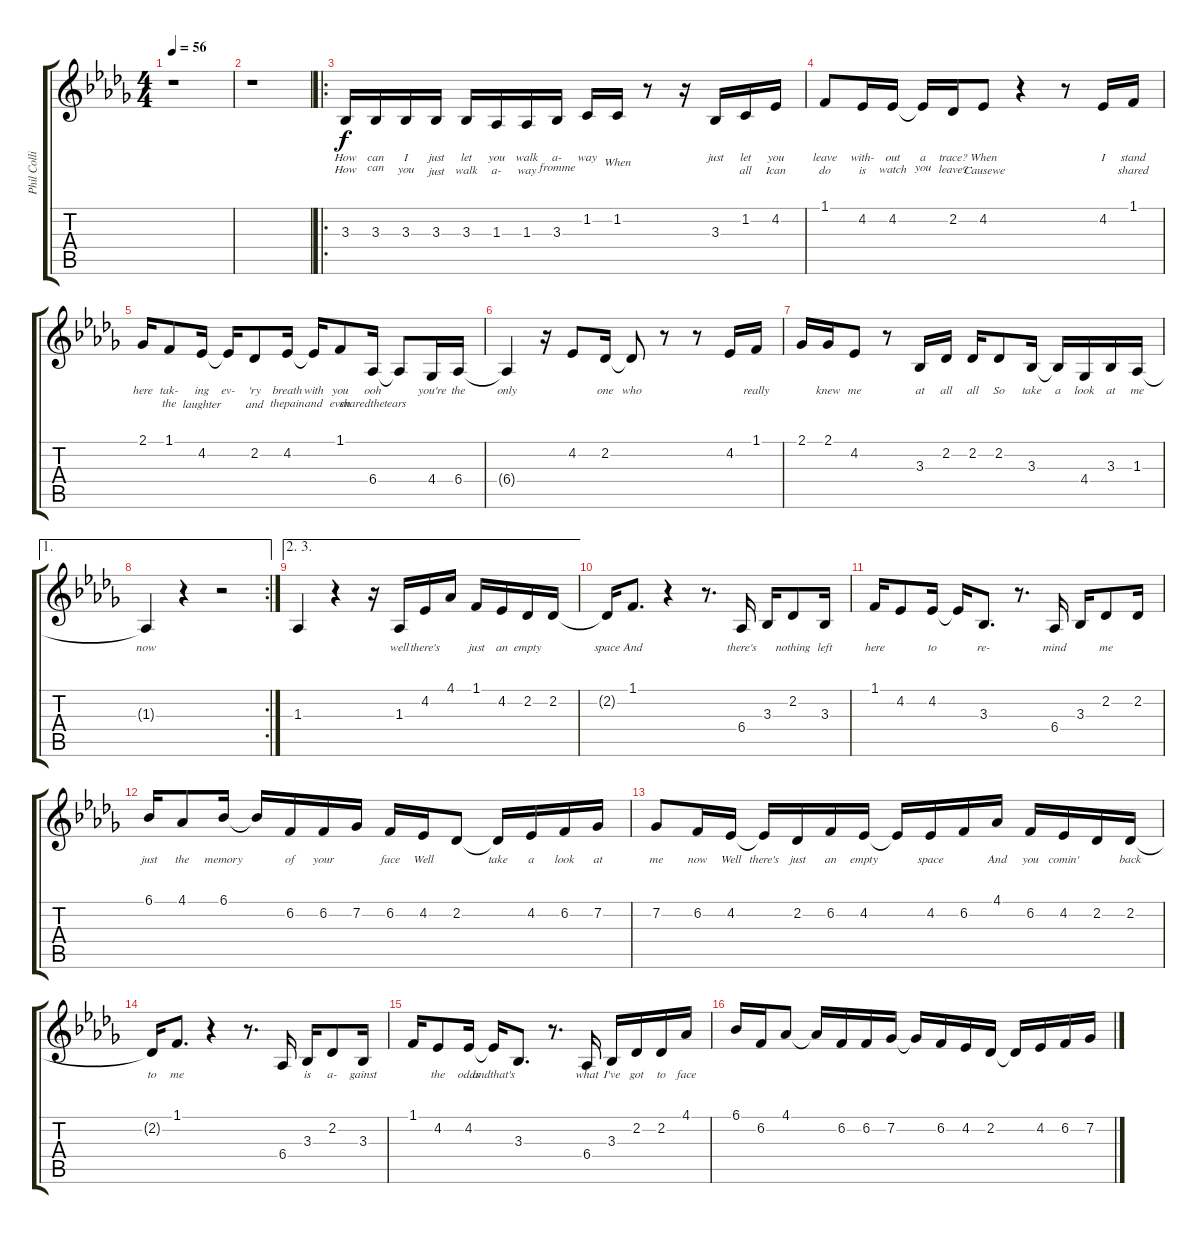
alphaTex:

\track ("Phil Collins (melody)" "Phil Colli") {instrument brightacousticpiano}
\staff {score tabs}
\tuning (E4 B3 G3 D3 A2 E2) {hide}
\ts (4 4)
\tempo 56
\clef g2
\ks bbminor
r.1{dy f instrument brightacousticpiano} |
r.1 |
\ro
3.3.16{lyrics (0 "How") lyrics (1 "How") lyrics (2 "") lyrics (3 "") lyrics (4 "")} 3.3.16{lyrics (0 "can") lyrics (1 "can") lyrics (2 "") lyrics (3 "") lyrics (4 "")} 3.3.16{lyrics (0 "I") lyrics (1 "you") lyrics (2 "") lyrics (3 "") lyrics (4 "")} 3.3.16{lyrics (0 "just") lyrics (1 "just") lyrics (2 "") lyrics (3 "") lyrics (4 "")} 3.3.16{lyrics (0 "let") lyrics (1 "walk") lyrics (2 "") lyrics (3 "") lyrics (4 "")} 1.3.16{lyrics (0 "you") lyrics (1 "a-") lyrics (2 "") lyrics (3 "") lyrics (4 "")} 1.3.16{lyrics (0 "walk") lyrics (1 "way") lyrics (2 "") lyrics (3 "") lyrics (4 "")} 3.3.16{lyrics (0 "a-") lyrics (1 "fromme") lyrics (2 "") lyrics (3 "") lyrics (4 "")} 1.2.16{lyrics (0 "way") lyrics (1 " ") lyrics (2 "") lyrics (3 "") lyrics (4 "")} 1.2.16{lyrics (0 " ") lyrics (1 "When") lyrics (2 "") lyrics (3 "") lyrics (4 "")} r.8 r.16 3.3.16{lyrics (0 "just") lyrics (1 " ") lyrics (2 "") lyrics (3 "") lyrics (4 "")} 1.2.16{lyrics (0 "let") lyrics (1 "all") lyrics (2 "") lyrics (3 "") lyrics (4 "")} 4.2.16{lyrics (0 "you") lyrics (1 "Ican") lyrics (2 "") lyrics (3 "") lyrics (4 "")} |
1.1.8{lyrics (0 "leave") lyrics (1 "do") lyrics (2 "") lyrics (3 "") lyrics (4 "")} 4.2.16{lyrics (0 "with-") lyrics (1 "is") lyrics (2 "") lyrics (3 "") lyrics (4 "")} 4.2.16{lyrics (0 "out") lyrics (1 "watch") lyrics (2 "") lyrics (3 "") lyrics (4 "")} 4.2{t}.16{lyrics (0 "a") lyrics (1 "you") lyrics (2 "") lyrics (3 "") lyrics (4 "")} 2.2.16{lyrics (0 "trace?") lyrics (1 "leave?") lyrics (2 "") lyrics (3 "") lyrics (4 "")} 4.2.8{lyrics (0 "When") lyrics (1 "'Causewe") lyrics (2 "") lyrics (3 "") lyrics (4 "")} r.4 r.8 4.2.16{lyrics (0 "I") lyrics (1 " ") lyrics (2 "") lyrics (3 "") lyrics (4 "")} 1.1.16{lyrics (0 "stand") lyrics (1 "shared") lyrics (2 "") lyrics (3 "") lyrics (4 "")} |
2.1.16{lyrics (0 "here") lyrics (1 " ") lyrics (2 "") lyrics (3 "") lyrics (4 "")} 1.1.8{lyrics (0 "tak-") lyrics (1 "the") lyrics (2 "") lyrics (3 "") lyrics (4 "")} 4.2.16{lyrics (0 "ing") lyrics (1 "laughter") lyrics (2 "") lyrics (3 "") lyrics (4 "")} 4.2{t}.16{lyrics (0 "ev-") lyrics (1 " ") lyrics (2 "") lyrics (3 "") lyrics (4 "")} 2.2.8{lyrics (0 "'ry") lyrics (1 "and") lyrics (2 "") lyrics (3 "") lyrics (4 "")} 4.2.16{lyrics (0 "breath") lyrics (1 "thepain") lyrics (2 "") lyrics (3 "") lyrics (4 "")} 4.2{t}.16{lyrics (0 "with") lyrics (1 "and") lyrics (2 "") lyrics (3 "") lyrics (4 "")} 1.1.8{lyrics (0 "you") lyrics (1 "even") lyrics (2 "") lyrics (3 "") lyrics (4 "")} 6.4.16{lyrics (0 "ooh") lyrics (1 "sharedthetears") lyrics (2 "") lyrics (3 "") lyrics (4 "")} 6.4{t}.8{lyrics (0 " ") lyrics (1 " ") lyrics (2 "") lyrics (3 "") lyrics (4 "")} 4.4.16{lyrics (0 "you're") lyrics (1 " ") lyrics (2 "") lyrics (3 "") lyrics (4 "")} 6.4.16{lyrics (0 "the") lyrics (1 " ") lyrics (2 "") lyrics (3 "") lyrics (4 "")} |
6.4{t}.4{lyrics (0 "only") lyrics (1 " ") lyrics (2 "") lyrics (3 "") lyrics (4 "")} r.16 4.2.8{lyrics (0 " ") lyrics (1 " ") lyrics (2 "") lyrics (3 "") lyrics (4 "")} 2.2.16{lyrics (0 "one") lyrics (1 " ") lyrics (2 "") lyrics (3 "") lyrics (4 "")} 2.2{t}.8{lyrics (0 "who") lyrics (1 " ") lyrics (2 "") lyrics (3 "") lyrics (4 "")} r.8 r.8 4.2.16{lyrics (0 " ") lyrics (1 "") lyrics (2 "") lyrics (3 "") lyrics (4 "")} 1.1.16{lyrics (0 "really") lyrics (1 "") lyrics (2 "") lyrics (3 "") lyrics (4 "")} |
2.1.16{lyrics (0 " ") lyrics (1 "") lyrics (2 "") lyrics (3 "") lyrics (4 "")} 2.1.16{lyrics (0 "knew") lyrics (1 "") lyrics (2 "") lyrics (3 "") lyrics (4 "")} 4.2.8{lyrics (0 "me") lyrics (1 "") lyrics (2 "") lyrics (3 "") lyrics (4 "")} r.8 3.3.16{lyrics (0 "at") lyrics (1 "") lyrics (2 "") lyrics (3 "") lyrics (4 "")} 2.2.16{lyrics (0 "all") lyrics (1 "") lyrics (2 "") lyrics (3 "") lyrics (4 "")} 2.2.16{lyrics (0 "all") lyrics (1 "") lyrics (2 "") lyrics (3 "") lyrics (4 "")} 2.2.8{lyrics (0 "So") lyrics (1 "") lyrics (2 "") lyrics (3 "") lyrics (4 "")} 3.3.16{lyrics (0 "take") lyrics (1 "") lyrics (2 "") lyrics (3 "") lyrics (4 "")} 3.3{t}.16{lyrics (0 "a") lyrics (1 "") lyrics (2 "") lyrics (3 "") lyrics (4 "")} 4.4.16{lyrics (0 "look") lyrics (1 "") lyrics (2 "") lyrics (3 "") lyrics (4 "")} 3.3.16{lyrics (0 "at") lyrics (1 "") lyrics (2 "") lyrics (3 "") lyrics (4 "")} 1.3.16{lyrics (0 "me") lyrics (1 "") lyrics (2 "") lyrics (3 "") lyrics (4 "")} |
\ae 1
\rc 2
1.3{t}.4{lyrics (0 "now") lyrics (1 "") lyrics (2 "") lyrics (3 "") lyrics (4 "")} r.4 r.2 |
\ae (2 3)
1.3.4{lyrics (0 " ") lyrics (1 "") lyrics (2 "") lyrics (3 "") lyrics (4 "")} r.4 r.16 1.3.16{lyrics (0 "well") lyrics (1 "") lyrics (2 "") lyrics (3 "") lyrics (4 "")} 4.2.16{lyrics (0 "there's") lyrics (1 "") lyrics (2 "") lyrics (3 "") lyrics (4 "")} 4.1.16{lyrics (0 " ") lyrics (1 "") lyrics (2 "") lyrics (3 "") lyrics (4 "")} 1.1.16{lyrics (0 "just") lyrics (1 "") lyrics (2 "") lyrics (3 "") lyrics (4 "")} 4.2.16{lyrics (0 "an") lyrics (1 "") lyrics (2 "") lyrics (3 "") lyrics (4 "")} 2.2.16{lyrics (0 "empty") lyrics (1 "") lyrics (2 "") lyrics (3 "") lyrics (4 "")} 2.2.16{lyrics (0 " ") lyrics (1 "") lyrics (2 "") lyrics (3 "") lyrics (4 "")} |
2.2{t}.16{lyrics (0 "space") lyrics (1 "") lyrics (2 "") lyrics (3 "") lyrics (4 "")} 1.1.8{d lyrics (0 "And") lyrics (1 "") lyrics (2 "") lyrics (3 "") lyrics (4 "")} r.4 r.8{d} 6.4.16{lyrics (0 "there's") lyrics (1 "") lyrics (2 "") lyrics (3 "") lyrics (4 "")} 3.3.16{lyrics (0 " ") lyrics (1 "") lyrics (2 "") lyrics (3 "") lyrics (4 "")} 2.2.8{lyrics (0 "nothing") lyrics (1 "") lyrics (2 "") lyrics (3 "") lyrics (4 "")} 3.3.16{lyrics (0 "left") lyrics (1 "") lyrics (2 "") lyrics (3 "") lyrics (4 "")} |
1.1.16{lyrics (0 "here") lyrics (1 "") lyrics (2 "") lyrics (3 "") lyrics (4 "")} 4.2.8{lyrics (0 " ") lyrics (1 "") lyrics (2 "") lyrics (3 "") lyrics (4 "")} 4.2.16{lyrics (0 "to") lyrics (1 "") lyrics (2 "") lyrics (3 "") lyrics (4 "")} 4.2{t}.16{lyrics (0 " ") lyrics (1 "") lyrics (2 "") lyrics (3 "") lyrics (4 "")} 3.3.8{d lyrics (0 "re-") lyrics (1 "") lyrics (2 "") lyrics (3 "") lyrics (4 "")} r.8{d} 6.4.16{lyrics (0 "mind") lyrics (1 "") lyrics (2 "") lyrics (3 "") lyrics (4 "")} 3.3.16{lyrics (0 " ") lyrics (1 "") lyrics (2 "") lyrics (3 "") lyrics (4 "")} 2.2.8{lyrics (0 "me") lyrics (1 "") lyrics (2 "") lyrics (3 "") lyrics (4 "")} 2.2.16{lyrics (0 " ") lyrics (1 "") lyrics (2 "") lyrics (3 "") lyrics (4 "")} |
6.1.16{lyrics (0 "just") lyrics (1 "") lyrics (2 "") lyrics (3 "") lyrics (4 "")} 4.1.8{lyrics (0 "the") lyrics (1 "") lyrics (2 "") lyrics (3 "") lyrics (4 "")} 6.1.16{lyrics (0 "memory") lyrics (1 "") lyrics (2 "") lyrics (3 "") lyrics (4 "")} 6.1{t}.16{lyrics (0 " ") lyrics (1 "") lyrics (2 "") lyrics (3 "") lyrics (4 "")} 6.2.16{lyrics (0 "of") lyrics (1 "") lyrics (2 "") lyrics (3 "") lyrics (4 "")} 6.2.16{lyrics (0 "your") lyrics (1 "") lyrics (2 "") lyrics (3 "") lyrics (4 "")} 7.2.16{lyrics (0 " ") lyrics (1 "") lyrics (2 "") lyrics (3 "") lyrics (4 "")} 6.2.16{lyrics (0 "face") lyrics (1 "") lyrics (2 "") lyrics (3 "") lyrics (4 "")} 4.2.16{lyrics (0 "Well") lyrics (1 "") lyrics (2 "") lyrics (3 "") lyrics (4 "")} 2.2.8{lyrics (0 " ") lyrics (1 "") lyrics (2 "") lyrics (3 "") lyrics (4 "")} 2.2{t}.16{lyrics (0 "take") lyrics (1 "") lyrics (2 "") lyrics (3 "") lyrics (4 "")} 4.2.16{lyrics (0 "a") lyrics (1 "") lyrics (2 "") lyrics (3 "") lyrics (4 "")} 6.2.16{lyrics (0 "look") lyrics (1 "") lyrics (2 "") lyrics (3 "") lyrics (4 "")} 7.2.16{lyrics (0 "at") lyrics (1 "") lyrics (2 "") lyrics (3 "") lyrics (4 "")} |
7.2.8{lyrics (0 "me") lyrics (1 "") lyrics (2 "") lyrics (3 "") lyrics (4 "")} 6.2.16{lyrics (0 "now") lyrics (1 "") lyrics (2 "") lyrics (3 "") lyrics (4 "")} 4.2.16{lyrics (0 "Well") lyrics (1 "") lyrics (2 "") lyrics (3 "") lyrics (4 "")} 4.2{t}.16{lyrics (0 "there's") lyrics (1 "") lyrics (2 "") lyrics (3 "") lyrics (4 "")} 2.2.16{lyrics (0 "just") lyrics (1 "") lyrics (2 "") lyrics (3 "") lyrics (4 "")} 6.2.16{lyrics (0 "an") lyrics (1 "") lyrics (2 "") lyrics (3 "") lyrics (4 "")} 4.2.16{lyrics (0 "empty") lyrics (1 "") lyrics (2 "") lyrics (3 "") lyrics (4 "")} 4.2{t}.16{lyrics (0 " ") lyrics (1 "") lyrics (2 "") lyrics (3 "") lyrics (4 "")} 4.2.16{lyrics (0 "space") lyrics (1 "") lyrics (2 "") lyrics (3 "") lyrics (4 "")} 6.2.16{lyrics (0 " ") lyrics (1 "") lyrics (2 "") lyrics (3 "") lyrics (4 "")} 4.1.16{lyrics (0 "And") lyrics (1 "") lyrics (2 "") lyrics (3 "") lyrics (4 "")} 6.2.16{lyrics (0 "you") lyrics (1 "") lyrics (2 "") lyrics (3 "") lyrics (4 "")} 4.2.16{lyrics (0 "comin'") lyrics (1 "") lyrics (2 "") lyrics (3 "") lyrics (4 "")} 2.2.16{lyrics (0 " ") lyrics (1 "") lyrics (2 "") lyrics (3 "") lyrics (4 "")} 2.2.16{lyrics (0 "back") lyrics (1 "") lyrics (2 "") lyrics (3 "") lyrics (4 "")} |
2.2{t}.16{lyrics (0 "to") lyrics (1 "") lyrics (2 "") lyrics (3 "") lyrics (4 "")} 1.1.8{d lyrics (0 "me") lyrics (1 "") lyrics (2 "") lyrics (3 "") lyrics (4 "")} r.4 r.8{d} 6.4.16{lyrics (0 " ") lyrics (1 "") lyrics (2 "") lyrics (3 "") lyrics (4 "")} 3.3.16{lyrics (0 "is") lyrics (1 "") lyrics (2 "") lyrics (3 "") lyrics (4 "")} 2.2.8{lyrics (0 "a-") lyrics (1 "") lyrics (2 "") lyrics (3 "") lyrics (4 "")} 3.3.16{lyrics (0 "gainst") lyrics (1 "") lyrics (2 "") lyrics (3 "") lyrics (4 "")} |
1.1.16{lyrics (0 " ") lyrics (1 "") lyrics (2 "") lyrics (3 "") lyrics (4 "")} 4.2.8{lyrics (0 "the") lyrics (1 "") lyrics (2 "") lyrics (3 "") lyrics (4 "")} 4.2.16{lyrics (0 "odds") lyrics (1 "") lyrics (2 "") lyrics (3 "") lyrics (4 "")} 4.2{t}.16{lyrics (0 "andthat's") lyrics (1 "") lyrics (2 "") lyrics (3 "") lyrics (4 "")} 3.3.8{d lyrics (0 " ") lyrics (1 "") lyrics (2 "") lyrics (3 "") lyrics (4 "")} r.8{d} 6.4.16{lyrics (0 "what") lyrics (1 "") lyrics (2 "") lyrics (3 "") lyrics (4 "")} 3.3.16{lyrics (0 "I've") lyrics (1 "") lyrics (2 "") lyrics (3 "") lyrics (4 "")} 2.2.16{lyrics (0 "got") lyrics (1 "") lyrics (2 "") lyrics (3 "") lyrics (4 "")} 2.2.16{lyrics (0 "to") lyrics (1 "") lyrics (2 "") lyrics (3 "") lyrics (4 "")} 4.1.16{lyrics (0 "face") lyrics (1 "") lyrics (2 "") lyrics (3 "") lyrics (4 "")} |
6.1.16{lyrics (0 " ") lyrics (1 "") lyrics (2 "") lyrics (3 "") lyrics (4 "")} 6.2.16{lyrics (0 " ") lyrics (1 "") lyrics (2 "") lyrics (3 "") lyrics (4 "")} 4.1.8{lyrics (0 " ") lyrics (1 "") lyrics (2 "") lyrics (3 "") lyrics (4 "")} 4.1{t}.16{lyrics (0 " ") lyrics (1 "") lyrics (2 "") lyrics (3 "") lyrics (4 "")} 6.2.16{lyrics (0 " ") lyrics (1 "") lyrics (2 "") lyrics (3 "") lyrics (4 "")} 6.2.16{lyrics (0 " ") lyrics (1 "") lyrics (2 "") lyrics (3 "") lyrics (4 "")} 7.2.16{lyrics (0 " ") lyrics (1 "") lyrics (2 "") lyrics (3 "") lyrics (4 "")} 7.2{t}.16{lyrics (0 " ") lyrics (1 "") lyrics (2 "") lyrics (3 "") lyrics (4 "")} 6.2.16{lyrics (0 " ") lyrics (1 "") lyrics (2 "") lyrics (3 "") lyrics (4 "")} 4.2.16 2.2.16 2.2{t}.16 4.2.16 6.2.16 7.2.16
